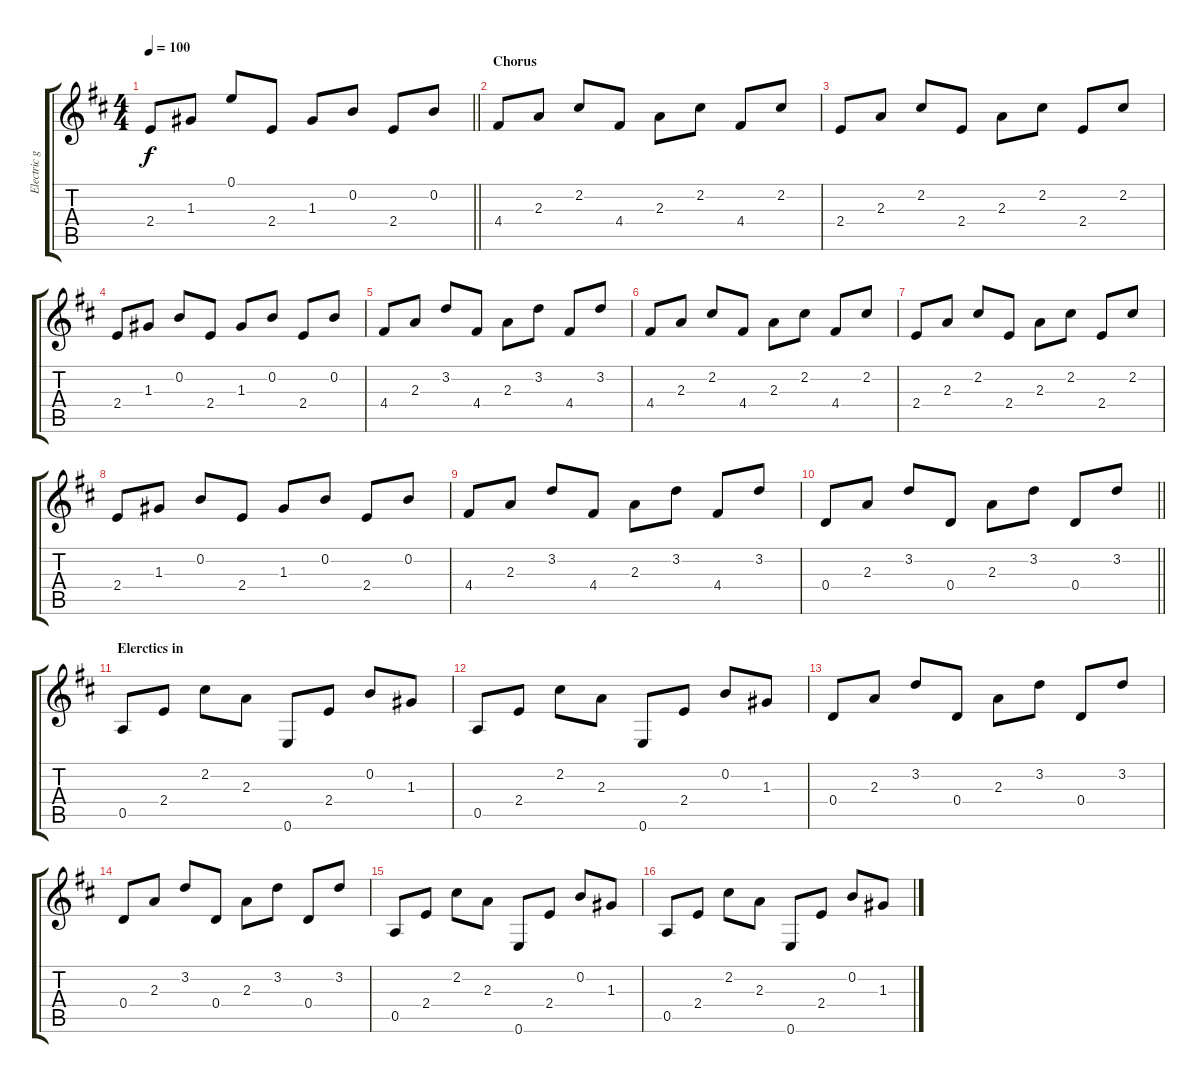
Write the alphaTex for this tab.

\track ("Electric guitar 1" "Electric g") {instrument acousticguitarsteel}
\staff {score tabs}
\tuning (E4 B3 G3 D3 A2 E2) {hide}
\ts (4 4)
\tempo 100
\clef g2
\barLineRight lightlight
\ks d
2.4.8{dy f} 1.3.8 0.1.8 2.4.8 1.3.8 0.2.8 2.4.8 0.2.8 |
\section ("" "Chorus")
4.4.8 2.3.8 2.2.8 4.4.8 2.3.8 2.2.8 4.4.8 2.2.8 |
2.4.8 2.3.8 2.2.8 2.4.8 2.3.8 2.2.8 2.4.8 2.2.8 |
2.4.8 1.3.8 0.2.8 2.4.8 1.3.8 0.2.8 2.4.8 0.2.8 |
4.4.8 2.3.8 3.2.8 4.4.8 2.3.8 3.2.8 4.4.8 3.2.8 |
4.4.8 2.3.8 2.2.8 4.4.8 2.3.8 2.2.8 4.4.8 2.2.8 |
2.4.8 2.3.8 2.2.8 2.4.8 2.3.8 2.2.8 2.4.8 2.2.8 |
2.4.8 1.3.8 0.2.8 2.4.8 1.3.8 0.2.8 2.4.8 0.2.8 |
4.4.8 2.3.8 3.2.8 4.4.8 2.3.8 3.2.8 4.4.8 3.2.8 |
\barLineRight lightlight
0.4.8 2.3.8 3.2.8 0.4.8 2.3.8 3.2.8 0.4.8 3.2.8 |
\section ("" "Elerctics in")
0.5.8 2.4.8 2.2.8 2.3.8 0.6.8 2.4.8 0.2.8 1.3.8 |
0.5.8 2.4.8 2.2.8 2.3.8 0.6.8 2.4.8 0.2.8 1.3.8 |
0.4.8 2.3.8 3.2.8 0.4.8 2.3.8 3.2.8 0.4.8 3.2.8 |
0.4.8 2.3.8 3.2.8 0.4.8 2.3.8 3.2.8 0.4.8 3.2.8 |
0.5.8 2.4.8 2.2.8 2.3.8 0.6.8 2.4.8 0.2.8 1.3.8 |
0.5.8 2.4.8 2.2.8 2.3.8 0.6.8 2.4.8 0.2.8 1.3.8
